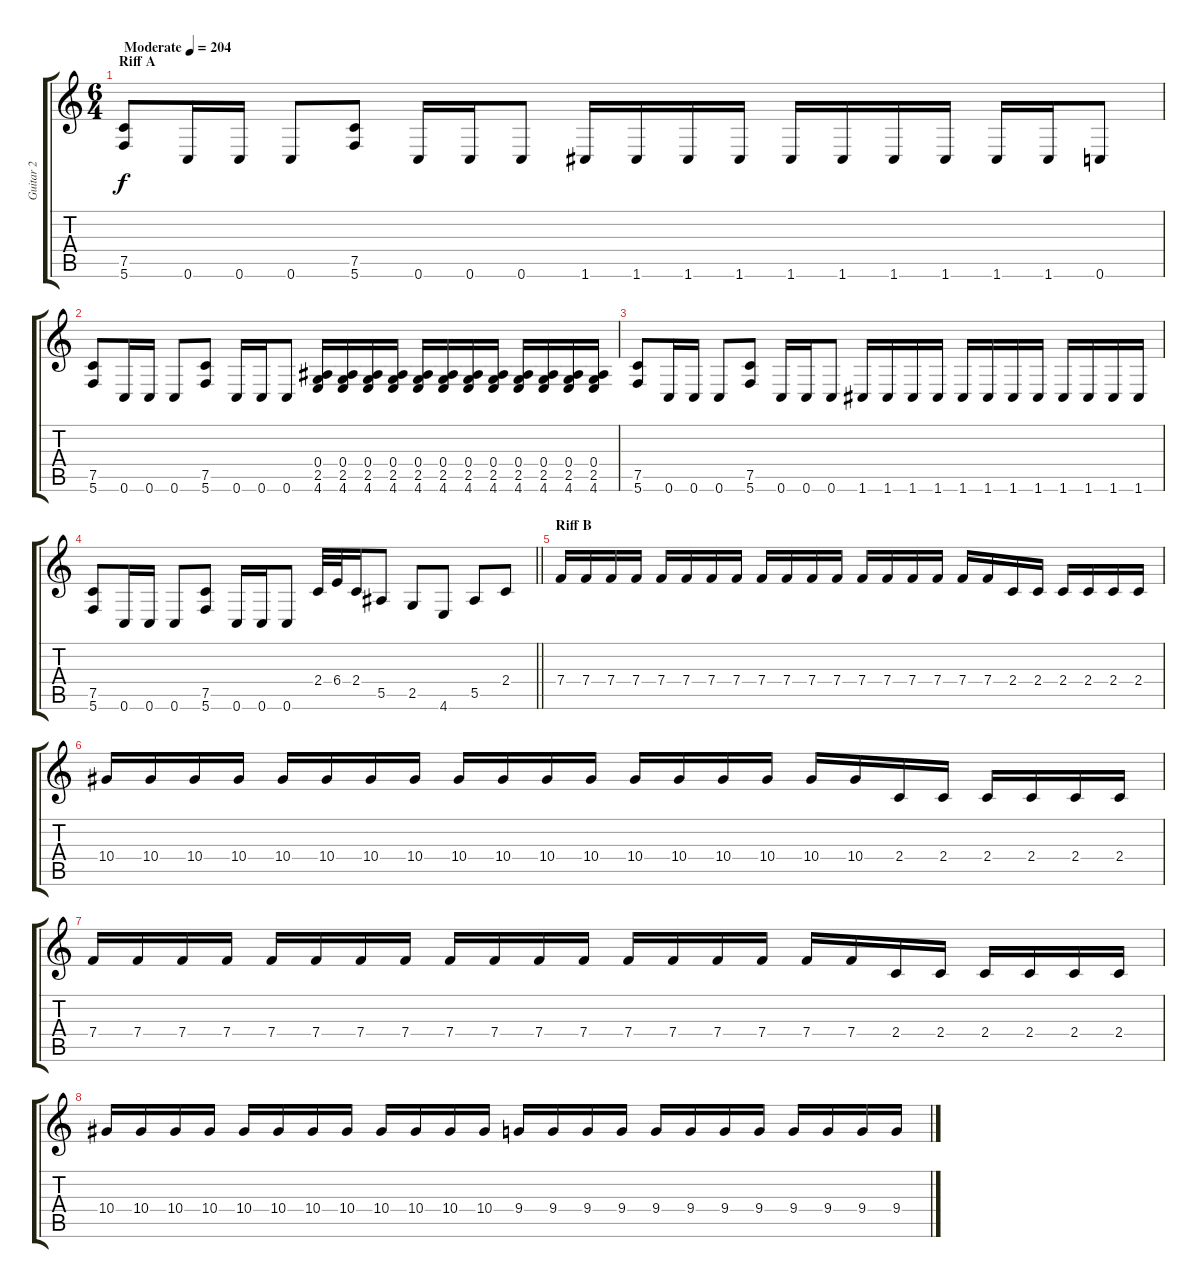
\track ("Guitar 2" "Guitar 2") {instrument distortionguitar}
\staff {score tabs}
\tuning (C4 G3 Eb3 Bb2 F2 C2) {hide}
\ts (6 4)
\section ("" "Riff A")
\tempo (204 "Moderate")
\clef g2
\ks c
(7.5 5.6).8{dy f instrument distortionguitar} 0.6.16 0.6.16 0.6.8 (7.5 5.6).8 0.6.16 0.6.16 0.6.8 1.6.16 1.6.16 1.6.16 1.6.16 1.6.16 1.6.16 1.6.16 1.6.16 1.6.16 1.6.16 0.6.8 |
(7.5 5.6).8 0.6.16 0.6.16 0.6.8 (7.5 5.6).8 0.6.16 0.6.16 0.6.8 (0.4 2.5 4.6).16 (0.4 2.5 4.6).16 (0.4 2.5 4.6).16 (0.4 2.5 4.6).16 (0.4 2.5 4.6).16 (0.4 2.5 4.6).16 (0.4 2.5 4.6).16 (0.4 2.5 4.6).16 (0.4 2.5 4.6).16 (0.4 2.5 4.6).16 (0.4 2.5 4.6).16 (0.4 2.5 4.6).16 |
(7.5 5.6).8 0.6.16 0.6.16 0.6.8 (7.5 5.6).8 0.6.16 0.6.16 0.6.8 1.6.16 1.6.16 1.6.16 1.6.16 1.6.16 1.6.16 1.6.16 1.6.16 1.6.16 1.6.16 1.6.16 1.6.16 |
\barLineRight lightlight
(7.5 5.6).8 0.6.16 0.6.16 0.6.8 (7.5 5.6).8 0.6.16 0.6.16 0.6.8 2.4.32 6.4.32 2.4.16 5.5.8 2.5.8 4.6.8 5.5.8 2.4.8 |
\section ("" "Riff B")
7.4.16 7.4.16 7.4.16 7.4.16 7.4.16 7.4.16 7.4.16 7.4.16 7.4.16 7.4.16 7.4.16 7.4.16 7.4.16 7.4.16 7.4.16 7.4.16 7.4.16 7.4.16 2.4.16 2.4.16 2.4.16 2.4.16 2.4.16 2.4.16 |
10.4.16 10.4.16 10.4.16 10.4.16 10.4.16 10.4.16 10.4.16 10.4.16 10.4.16 10.4.16 10.4.16 10.4.16 10.4.16 10.4.16 10.4.16 10.4.16 10.4.16 10.4.16 2.4.16 2.4.16 2.4.16 2.4.16 2.4.16 2.4.16 |
7.4.16 7.4.16 7.4.16 7.4.16 7.4.16 7.4.16 7.4.16 7.4.16 7.4.16 7.4.16 7.4.16 7.4.16 7.4.16 7.4.16 7.4.16 7.4.16 7.4.16 7.4.16 2.4.16 2.4.16 2.4.16 2.4.16 2.4.16 2.4.16 |
10.4.16 10.4.16 10.4.16 10.4.16 10.4.16 10.4.16 10.4.16 10.4.16 10.4.16 10.4.16 10.4.16 10.4.16 9.4.16 9.4.16 9.4.16 9.4.16 9.4.16 9.4.16 9.4.16 9.4.16 9.4.16 9.4.16 9.4.16 9.4.16
